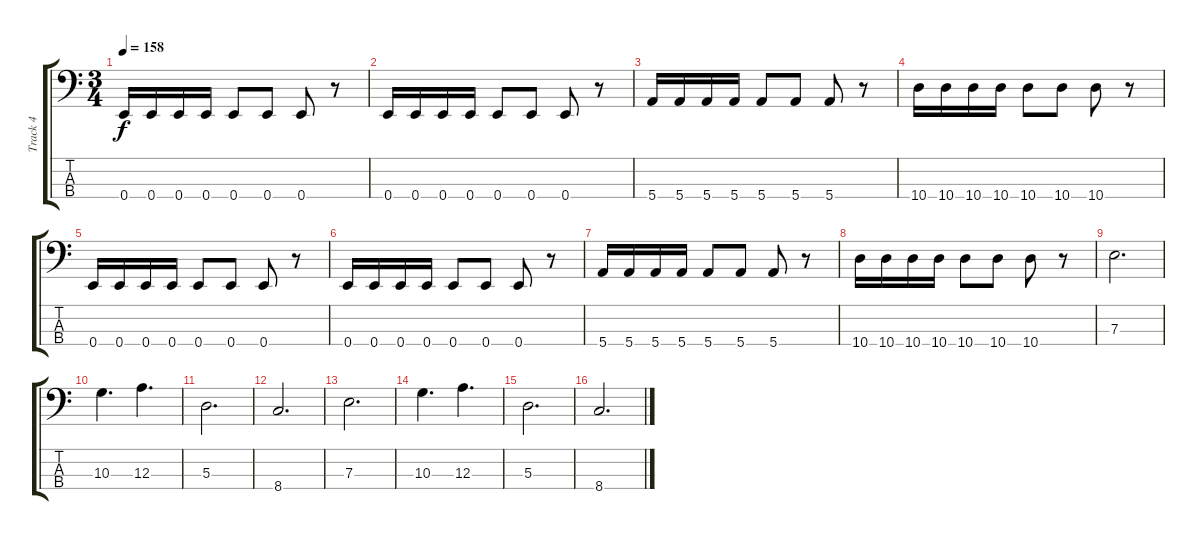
\track ("Track 4" "Track 4") {instrument electricbasspick}
\staff {score tabs}
\tuning (G2 D2 A1 E1) {hide}
\ts (3 4)
\tempo 158
\clef f4
\ks c
0.4.16{dy f} 0.4.16 0.4.16 0.4.16 0.4.8 0.4.8 0.4.8 r.8 |
0.4.16 0.4.16 0.4.16 0.4.16 0.4.8 0.4.8 0.4.8 r.8 |
5.4.16 5.4.16 5.4.16 5.4.16 5.4.8 5.4.8 5.4.8 r.8 |
10.4.16 10.4.16 10.4.16 10.4.16 10.4.8 10.4.8 10.4.8 r.8 |
0.4.16 0.4.16 0.4.16 0.4.16 0.4.8 0.4.8 0.4.8 r.8 |
0.4.16 0.4.16 0.4.16 0.4.16 0.4.8 0.4.8 0.4.8 r.8 |
5.4.16 5.4.16 5.4.16 5.4.16 5.4.8 5.4.8 5.4.8 r.8 |
10.4.16 10.4.16 10.4.16 10.4.16 10.4.8 10.4.8 10.4.8 r.8 |
7.3.2{d} |
10.3.4{d} 12.3.4{d} |
5.3.2{d} |
8.4.2{d} |
7.3.2{d} |
10.3.4{d} 12.3.4{d} |
5.3.2{d} |
8.4.2{d}
